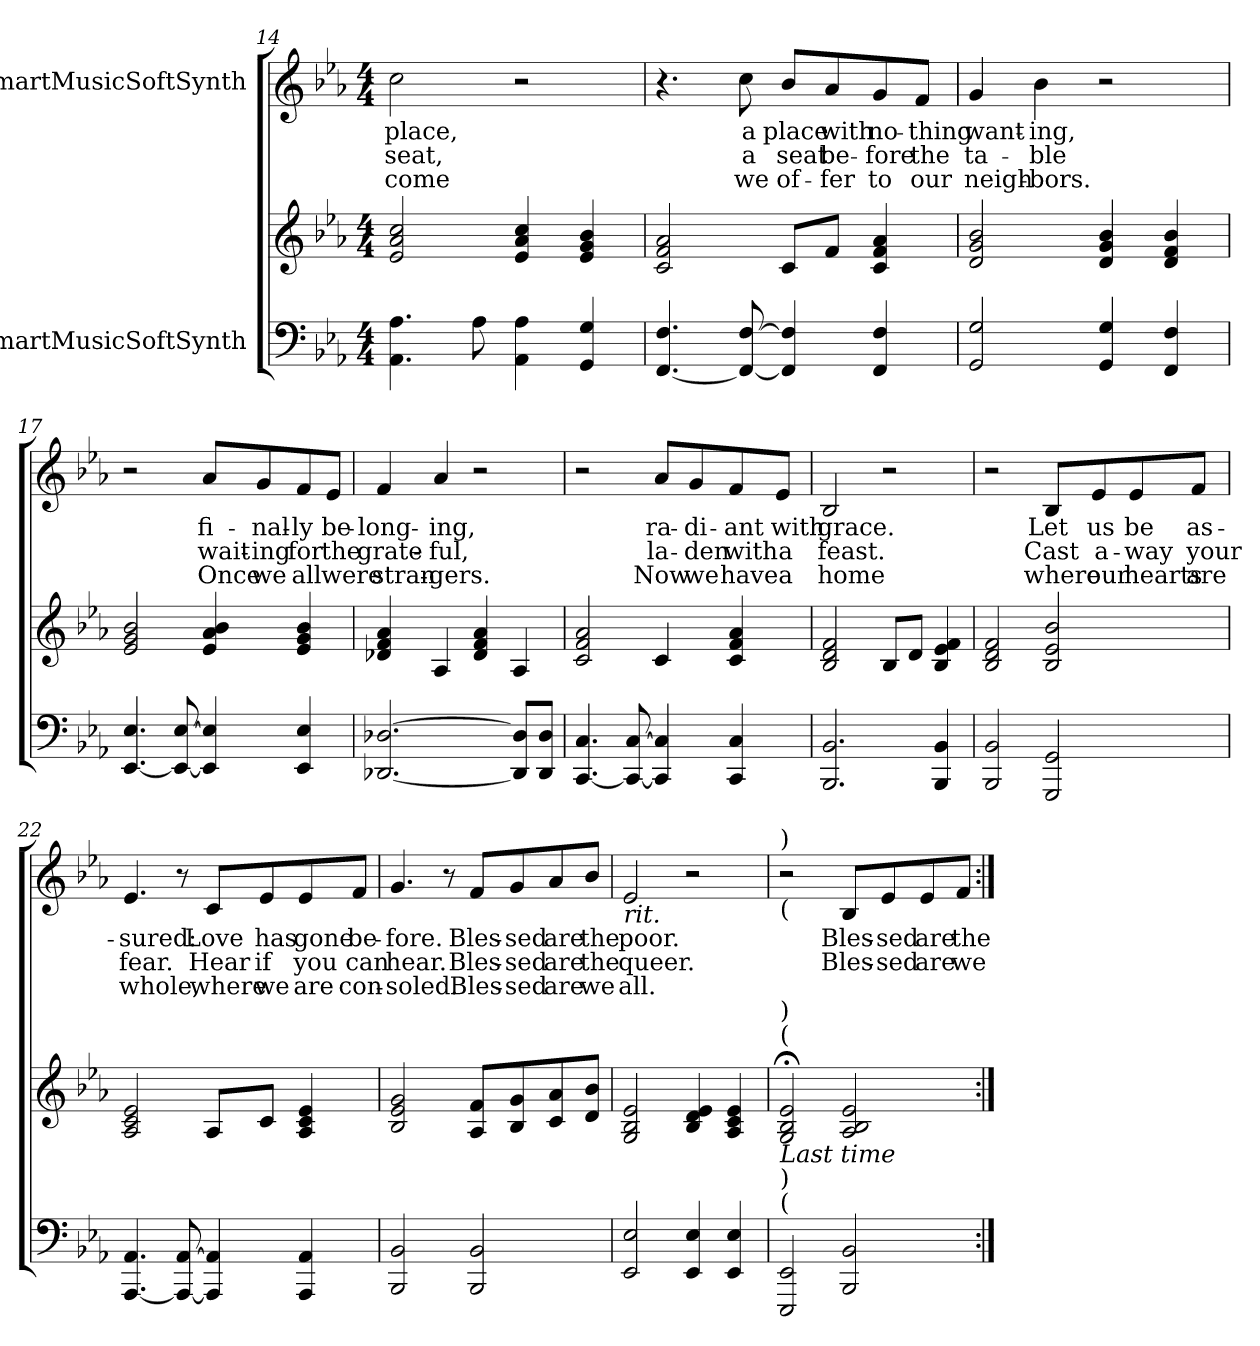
**kern	**kern	**kern	**text	**text	**text
*part2	*part2	*part1	*part1	*part1	*part1
*staff3	*staff2	*staff1	*staff1	*staff1	*staff1
*I"SmartMusicSoftSynth	*	*I"SmartMusicSoftSynth	*	*	*
*clefF4	*clefG2	*clefG2	*	*	*
*k[b-e-a-]	*k[b-e-a-]	*k[b-e-a-]	*	*	*
*M4/4	*M4/4	*M4/4	*	*	*
=14	=14	=14	=14	=14	=14
!	!	!	!LO:LY:b	!LO:LY:b	!LO:LY:b
4.AA-\ 4.A-\	2e-/ 2a-/ 2cc/	2cc\	place,	seat,	-come
8A-\	.	.	.	.	.
4AA-\ 4A-\	4e-/ 4a-/ 4cc/	2r	.	.	.
4GG/ 4G/	4e-/ 4g/ 4b-/	.	.	.	.
!!LO:LB:g=z
=15	=15	=15	=15	=15	=15
[4.FF/ 4.F/	2c/ 2f/ 2a-/	4.r	.	.	.
!	!	!	!LO:LY:b	!LO:LY:b	!LO:LY:b
8FF/_ [8F/	.	8cc\	a	a	we
!	!	!	!LO:LY:b	!LO:LY:b	!LO:LY:b
4FF/] 4F/]	8c/L	8b-/L	place	seat	of-
!	!	!	!LO:LY:b	!LO:LY:b	!LO:LY:b
.	8f/J	8a-/	with	be-	-fer
!	!	!	!LO:LY:b	!LO:LY:b	!LO:LY:b
4FF/ 4F/	4c/ 4f/ 4a-/	8g/	no-	-fore	to
!	!	!	!LO:LY:b	!LO:LY:b	!LO:LY:b
.	.	8f/J	-thing	the	our
=16	=16	=16	=16	=16	=16
!	!	!	!LO:LY:b	!LO:LY:b	!LO:LY:b
2GG/ 2G/	2d/ 2g/ 2b-/	4g/	want-	ta-	neigh-
!	!	!	!LO:LY:b	!LO:LY:b	!LO:LY:b
.	.	4b-\	-ing,	-ble	-bors.
4GG/ 4G/	4d/ 4g/ 4b-/	2r	.	.	.
4FF/ 4F/	4d/ 4f/ 4b-/	.	.	.	.
=17	=17	=17	=17	=17	=17
[4.EE-/ 4.E-/	2e-/ 2g/ 2b-/	2r	.	.	.
8EE-/_ [8E-/	.	.	.	.	.
!	!	!	!LO:LY:b	!LO:LY:b	!LO:LY:b
4EE-/] 4E-/]	4e-/ 4a-/ 4b-/	8a-/L	fi-	wait-	Once
!	!	!	!LO:LY:b	!LO:LY:b	!LO:LY:b
.	.	8g/	-nal-	-ing	we
!	!	!	!LO:LY:b	!LO:LY:b	!LO:LY:b
4EE-/ 4E-/	4e-/ 4g/ 4b-/	8f/	-ly	for	all
!	!	!	!LO:LY:b	!LO:LY:b	!LO:LY:b
.	.	8e-/J	be-	the	were
!!LO:LB:g=z
=18	=18	=18	=18	=18	=18
!	!	!	!LO:LY:b	!LO:LY:b	!LO:LY:b
[2.DD-X/ [2.D-X/	4d-X/ 4f/ 4a-/	4f/	-long-	grate-	stran-
!	!	!	!LO:LY:b	!LO:LY:b	!LO:LY:b
.	4A-/	4a-/	-ing,	-ful,	-gers.
.	4d-/ 4f/ 4a-/	2r	.	.	.
8DD-/] 8D-/]L	4A-/	.	.	.	.
8DD-/ 8D-/J	.	.	.	.	.
!!LO:LB:g=z
=19	=19	=19	=19	=19	=19
[4.CC/ 4.C/	2c/ 2f/ 2a-/	2r	.	.	.
8CC/_ [8C/	.	.	.	.	.
!	!	!	!LO:LY:b	!LO:LY:b	!LO:LY:b
4CC/] 4C/]	4c/	8a-/L	ra-	la-	Now
!	!	!	!LO:LY:b	!LO:LY:b	!LO:LY:b
.	.	8g/	-di-	-den	we
!	!	!	!LO:LY:b	!LO:LY:b	!LO:LY:b
4CC/ 4C/	4c/ 4f/ 4a-/	8f/	-ant	with	have
!	!	!	!LO:LY:b	!LO:LY:b	!LO:LY:b
.	.	8e-/J	with	a	a
=20	=20	=20	=20	=20	=20
!	!	!	!LO:LY:b	!LO:LY:b	!LO:LY:b
2.BBB-/ 2.BB-/	2B-/ 2d/ 2f/	2B-/	grace.	feast.	home
.	8B-/L	2r	.	.	.
.	8d/J	.	.	.	.
4BBB-/ 4BB-/	4B-/ 4e-/ 4f/	.	.	.	.
=21	=21	=21	=21	=21	=21
2BBB-/ 2BB-/	2B-/ 2d/ 2f/	2r	.	.	.
!	!	!	!LO:LY:b	!LO:LY:b	!LO:LY:b
2GGG/ 2GG/	2B-/ 2e-/ 2b-/	8B-/L	Let	Cast	where
!	!	!	!LO:LY:b	!LO:LY:b	!LO:LY:b
.	.	8e-/	us	a-	our
!	!	!	!LO:LY:b	!LO:LY:b	!LO:LY:b
.	.	8e-/	be	-way	hearts
!	!	!	!LO:LY:b	!LO:LY:b	!LO:LY:b
.	.	8f/J	as-	your	are
!!LO:LB:g=z
=22	=22	=22	=22	=22	=22
!	!	!	!LO:LY:b	!LO:LY:b	!LO:LY:b
[4.AAA-/ 4.AA-/	2A-/ 2c/ 2e-/	4.e-/	-sured:	fear.	whole,
8AAA-/_ [8AA-/	.	8r	.	.	.
!	!	!	!LO:LY:b	!LO:LY:b	!LO:LY:b
4AAA-/] 4AA-/]	8A-/L	8c/L	Love	Hear	where
!	!	!	!LO:LY:b	!LO:LY:b	!LO:LY:b
.	8c/J	8e-/	has	if	we
!	!	!	!LO:LY:b	!LO:LY:b	!LO:LY:b
4AAA-/ 4AA-/	4A-/ 4c/ 4e-/	8e-/	gone	you	are
!	!	!	!LO:LY:b	!LO:LY:b	!LO:LY:b
.	.	8f/J	be-	can	con-
!!LO:LB:g=z
=23	=23	=23	=23	=23	=23
!	!	!	!LO:LY:b	!LO:LY:b	!LO:LY:b
2BBB-/ 2BB-/	2B-/ 2e-/ 2g/	4.g/	-fore.	hear.	-soled.
.	.	8r	.	.	.
!	!	!	!LO:LY:b	!LO:LY:b	!LO:LY:b
2BBB-/ 2BB-/	8A-/ 8f/L	8f/L	Bles-	Bles-	Bles-
!	!	!	!LO:LY:b	!LO:LY:b	!LO:LY:b
.	8B-/ 8g/	8g/	-sed	-sed	-sed
!	!	!	!LO:LY:b	!LO:LY:b	!LO:LY:b
.	8c/ 8a-/	8a-/	are	are	are
!	!	!	!LO:LY:b	!LO:LY:b	!LO:LY:b
.	8d/ 8b-/J	8b-/J	the	the	we
=24	=24	=24	=24	=24	=24
!	!	!LO:TX:b:i:t=rit.	!	!	!
!	!	!	!LO:LY:b	!LO:LY:b	!LO:LY:b
2EE-/ 2E-/	2G/ 2B-/ 2e-/	2e-/	poor.	queer.	all.
4EE-/ 4E-/	4B-/ 4d/ 4e-/	2r	.	.	.
4EE-/ 4E-/	4A-/ 4c/ 4e-/	.	.	.	.
=25	=25	=25	=25	=25	=25
!	!	!LO:TX:b:t=(	!	!	!
!	!	!LO:TX:a:t=)	!	!	!
!	!LO:TX:b:i:t=Last time	!	!	!	!
!	!LO:TX:a:t=(	!	!	!	!
!	!LO:TX:a:t=)	!	!	!	!
!LO:TX:a:t=(	!	!	!	!	!
!LO:TX:a:t=)	!	!	!	!	!
2EEE-/ 2EE-/	2G/;< 2B-/;< 2e-/;<	2r	.	.	.
!	!	!	!LO:LY:b	!LO:LY:b	!
2BBB-/ 2BB-/	2A-/ 2B-/ 2e-/	8B-/L	Bles-	Bles-	.
!	!	!	!LO:LY:b	!LO:LY:b	!
.	.	8e-/	-sed	-sed	.
!	!	!	!LO:LY:b	!LO:LY:b	!
.	.	8e-/	are	are	.
!	!	!	!LO:LY:b	!LO:LY:b	!
.	.	8f/J	the	we	.
=:|!	=:|!	=:|!	=:|!	=:|!	=:|!
*-	*-	*-	*-	*-	*-
